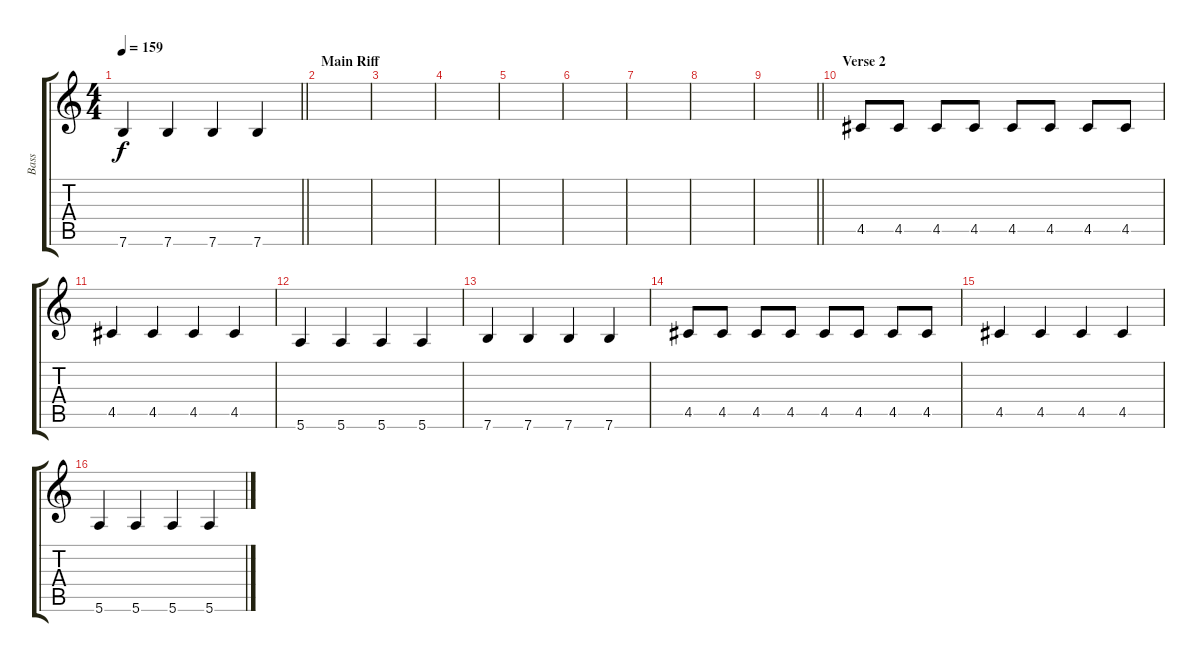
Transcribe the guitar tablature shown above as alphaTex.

\track ("Bass" "Bass") {instrument electricbasspick}
\staff {score tabs}
\tuning (E4 B3 G3 D3 A2 E2) {hide}
\ts (4 4)
\tempo 159
\clef g2
\barLineRight lightlight
\ks c
7.6.4{dy f} 7.6.4 7.6.4 7.6.4 |
\section ("" "Main Riff")
|
|
|
|
|
|
|
\barLineRight lightlight
|
\section ("" "Verse 2")
4.5.8 4.5.8 4.5.8 4.5.8 4.5.8 4.5.8 4.5.8 4.5.8 |
4.5.4 4.5.4 4.5.4 4.5.4 |
5.6.4 5.6.4 5.6.4 5.6.4 |
7.6.4 7.6.4 7.6.4 7.6.4 |
4.5.8 4.5.8 4.5.8 4.5.8 4.5.8 4.5.8 4.5.8 4.5.8 |
4.5.4 4.5.4 4.5.4 4.5.4 |
5.6.4 5.6.4 5.6.4 5.6.4
